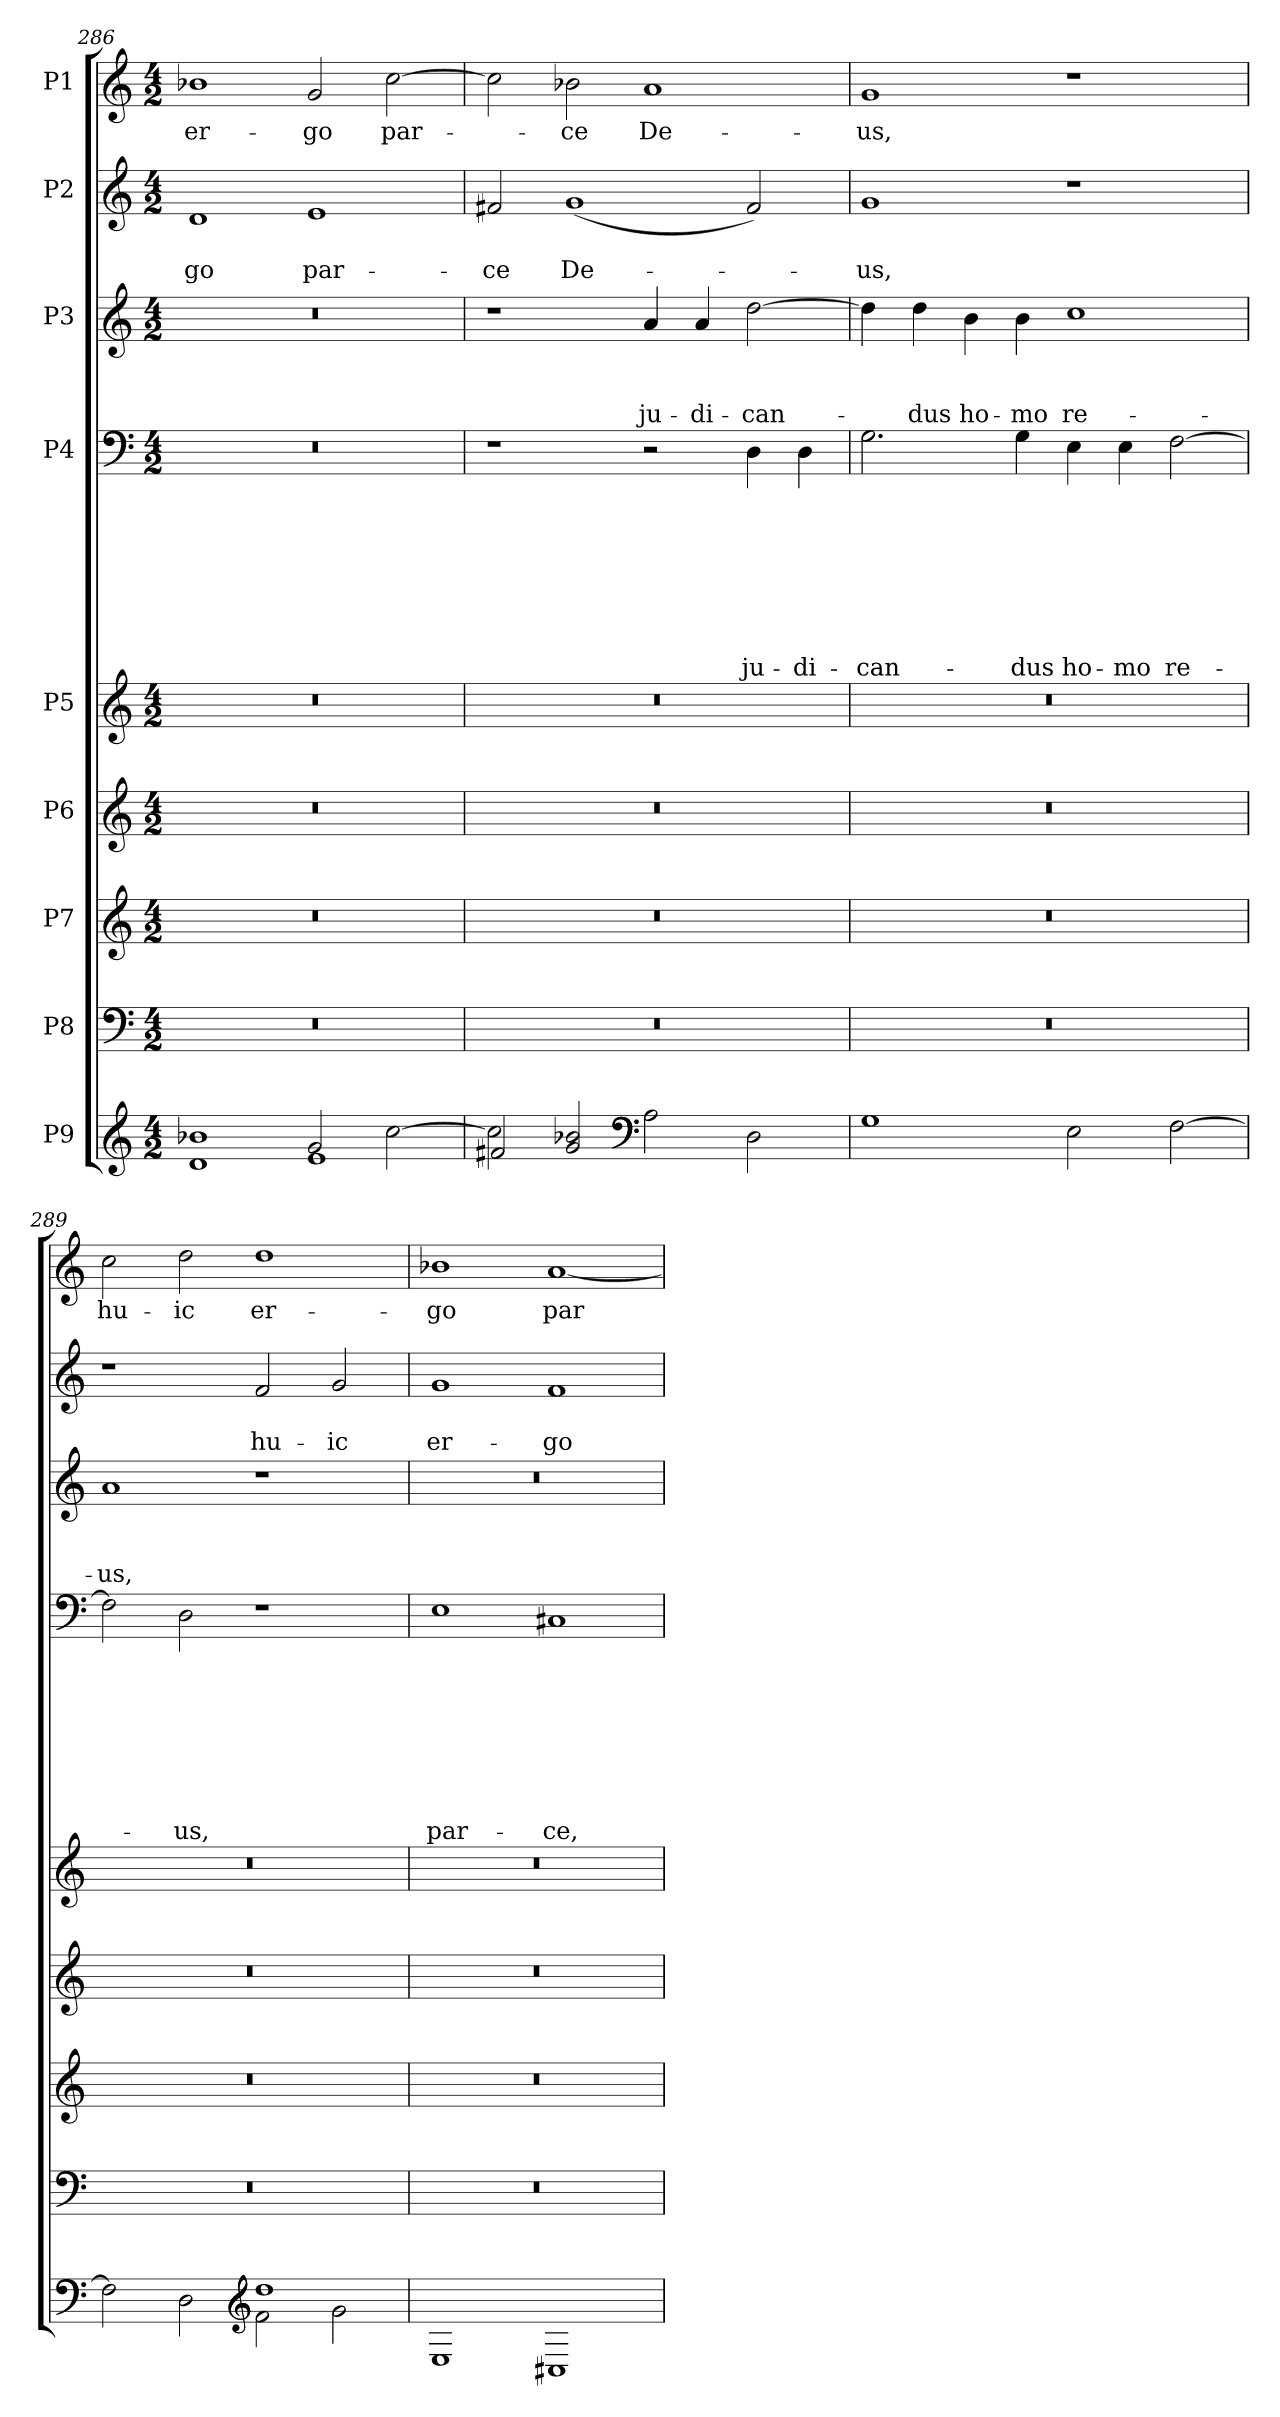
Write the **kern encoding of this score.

**kern	**kern	**kern	**kern	**kern	**kern	**text	**text	**text	**text	**text	**text	**text	**text	**kern	**text	**text	**text	**kern	**text	**text	**kern	**text
*part9	*part8	*part7	*part6	*part5	*part4	*part4	*part4	*part4	*part4	*part4	*part4	*part4	*part4	*part3	*part3	*part3	*part3	*part2	*part2	*part2	*part1	*part1
*staff9	*staff8	*staff7	*staff6	*staff5	*staff4	*staff4	*staff4	*staff4	*staff4	*staff4	*staff4	*staff4	*staff4	*staff3	*staff3	*staff3	*staff3	*staff2	*staff2	*staff2	*staff1	*staff1
*I"P9	*I"P8	*I"P7	*I"P6	*I"P5	*I"P4	*	*	*	*	*	*	*	*	*I"P3	*	*	*	*I"P2	*	*	*I"P1	*
!!LO:PB:g=z
*clefG2	*clefF4	*clefG2	*clefG2	*clefG2	*clefF4	*	*	*	*	*	*	*	*	*clefG2	*	*	*	*clefG2	*	*	*clefG2	*
*	*	*ITrd7c12	*	*	*	*	*	*	*	*	*	*	*	*ITrd7c12	*	*	*	*	*	*	*	*
*k[]	*k[]	*k[]	*k[]	*k[]	*k[]	*	*	*	*	*	*	*	*	*k[]	*	*	*	*k[]	*	*	*k[]	*
*C:	*C:	*C:	*C:	*C:	*C:	*	*	*	*	*	*	*	*	*C:	*	*	*	*C:	*	*	*C:	*
*M4/2	*M4/2	*M4/2	*M4/2	*M4/2	*M4/2	*	*	*	*	*	*	*	*	*M4/2	*	*	*	*M4/2	*	*	*M4/2	*
=286	=286	=286	=286	=286	=286	=286	=286	=286	=286	=286	=286	=286	=286	=286	=286	=286	=286	=286	=286	=286	=286	=286
*^	*	*	*	*	*	*	*	*	*	*	*	*	*	*	*	*	*	*	*	*	*	*
!	!	!	!	!	!	!	!	!	!	!	!	!	!	!	!	!	!	!	!	!	!LO:LY:b	!	!LO:LY:b
1d 1b-X	1ryy	0r	0r	0r	0r	0r	.	.	.	.	.	.	.	.	0r	.	.	.	1d	.	-go	1b-X	er-
!	!	!	!	!	!	!	!	!	!	!	!	!	!	!	!	!	!	!	!	!	!LO:LY:b	!	!LO:LY:b
2g/	1e	.	.	.	.	.	.	.	.	.	.	.	.	.	.	.	.	.	1e	.	par-	2g/	-go
!	!	!	!	!	!	!	!	!	!	!	!	!	!	!	!	!	!	!	!	!	!	!	!LO:LY:b
[>2cc\	.	.	.	.	.	.	.	.	.	.	.	.	.	.	.	.	.	.	.	.	.	[>2cc\	par-
=287	=287	=287	=287	=287	=287	=287	=287	=287	=287	=287	=287	=287	=287	=287	=287	=287	=287	=287	=287	=287	=287	=287	=287
!	!	!	!	!	!	!	!	!	!	!	!	!	!	!	!	!	!	!	!	!	!LO:LY:b	!	!
2cc\]	2f#X/	0r	0r	0r	0r	1r	.	.	.	.	.	.	.	.	1r	.	.	.	2f#X/	.	-ce	2cc\]	.
!	!	!	!	!	!	!	!	!	!	!	!	!	!	!	!	!	!	!	!	!	!LO:LY:b	!	!LO:LY:b
2g/ 2b-X/	2ryy	.	.	.	.	.	.	.	.	.	.	.	.	.	.	.	.	.	(<1g	.	De-	2b-X\	-ce
*clefF4	*	*	*	*	*	*	*	*	*	*	*	*	*	*	*	*	*	*	*	*	*	*	*
!	!	!	!	!	!	!	!	!	!	!	!	!	!	!	!	!	!	!LO:LY:b	!	!	!	!	!LO:LY:b
2A\	1ryy	.	.	.	.	2r	.	.	.	.	.	.	.	.	4A/	.	.	ju-	.	.	.	1a	De-
!	!	!	!	!	!	!	!	!	!	!	!	!	!	!	!	!	!	!LO:LY:b	!	!	!	!	!
.	.	.	.	.	.	.	.	.	.	.	.	.	.	.	4A/	.	.	-di-	.	.	.	.	.
!	!	!	!	!	!	!	!	!	!	!	!	!	!	!LO:LY:b	!	!	!	!LO:LY:b	!	!	!	!	!
2D\	.	.	.	.	.	4D\	.	.	.	.	.	.	.	ju-	[>2d\	.	.	-can-	2f#/)	.	.	.	.
!	!	!	!	!	!	!	!	!	!	!	!	!	!	!LO:LY:b	!	!	!	!	!	!	!	!	!
.	.	.	.	.	.	4D\	.	.	.	.	.	.	.	-di-	.	.	.	.	.	.	.	.	.
=288	=288	=288	=288	=288	=288	=288	=288	=288	=288	=288	=288	=288	=288	=288	=288	=288	=288	=288	=288	=288	=288	=288	=288
!	!	!	!	!	!	!	!	!	!	!	!	!	!	!LO:LY:b	!	!	!	!	!	!	!LO:LY:b	!	!LO:LY:b
1G	0ryy	0r	0r	0r	0r	2.G\	.	.	.	.	.	.	.	-can-	4d\]	.	.	.	1g	.	-us,	1g	-us,
!	!	!	!	!	!	!	!	!	!	!	!	!	!	!	!	!	!	!LO:LY:b	!	!	!	!	!
.	.	.	.	.	.	.	.	.	.	.	.	.	.	.	4d\	.	.	-dus	.	.	.	.	.
!	!	!	!	!	!	!	!	!	!	!	!	!	!	!	!	!	!	!LO:LY:b	!	!	!	!	!
.	.	.	.	.	.	.	.	.	.	.	.	.	.	.	4B\	.	.	ho-	.	.	.	.	.
!	!	!	!	!	!	!	!	!	!	!	!	!	!	!LO:LY:b	!	!	!	!LO:LY:b	!	!	!	!	!
.	.	.	.	.	.	4G\	.	.	.	.	.	.	.	-dus	4B\	.	.	-mo	.	.	.	.	.
!	!	!	!	!	!	!	!	!	!	!	!	!	!	!LO:LY:b	!	!	!	!LO:LY:b	!	!	!	!	!
2E\	.	.	.	.	.	4E\	.	.	.	.	.	.	.	ho-	1c	.	.	re-	1r	.	.	1r	.
!	!	!	!	!	!	!	!	!	!	!	!	!	!	!LO:LY:b	!	!	!	!	!	!	!	!	!
.	.	.	.	.	.	4E\	.	.	.	.	.	.	.	-mo	.	.	.	.	.	.	.	.	.
!	!	!	!	!	!	!	!	!	!	!	!	!	!	!LO:LY:b	!	!	!	!	!	!	!	!	!
[>2F\	.	.	.	.	.	[>2F\	.	.	.	.	.	.	.	re-	.	.	.	.	.	.	.	.	.
=289	=289	=289	=289	=289	=289	=289	=289	=289	=289	=289	=289	=289	=289	=289	=289	=289	=289	=289	=289	=289	=289	=289	=289
!	!	!	!	!	!	!	!	!	!	!	!	!	!	!	!	!	!	!LO:LY:b	!	!	!	!	!LO:LY:b
2F\]	1ryy	0r	0r	0r	0r	2F\]	.	.	.	.	.	.	.	.	1A	.	.	-us,	1r	.	.	2cc\	hu-
!	!	!	!	!	!	!	!	!	!	!	!	!	!	!LO:LY:b	!	!	!	!	!	!	!	!	!LO:LY:b
2D\	.	.	.	.	.	2D\	.	.	.	.	.	.	.	-us,	.	.	.	.	.	.	.	2dd\	-ic
*clefG2	*	*	*	*	*	*	*	*	*	*	*	*	*	*	*	*	*	*	*	*	*	*	*
!	!	!	!	!	!	!	!	!	!	!	!	!	!	!	!	!	!	!	!	!	!LO:LY:b	!	!LO:LY:b
2f\	1dd	.	.	.	.	1r	.	.	.	.	.	.	.	.	1r	.	.	.	2f/	.	hu-	1dd	er-
!	!	!	!	!	!	!	!	!	!	!	!	!	!	!	!	!	!	!	!	!	!LO:LY:b	!	!
2g\	.	.	.	.	.	.	.	.	.	.	.	.	.	.	.	.	.	.	2g/	.	-ic	.	.
=290	=290	=290	=290	=290	=290	=290	=290	=290	=290	=290	=290	=290	=290	=290	=290	=290	=290	=290	=290	=290	=290	=290	=290
!	!	!	!	!	!	!	!	!	!	!	!	!	!	!LO:LY:b	!	!	!	!	!	!	!LO:LY:b	!	!LO:LY:b
1E	0ryy	0r	0r	0r	0r	1E	.	.	.	.	.	.	.	par-	0r	.	.	.	1g	.	er-	1b-X	-go
!	!	!	!	!	!	!	!	!	!	!	!	!	!	!LO:LY:b	!	!	!	!	!	!	!LO:LY:b	!	!LO:LY:b
1C#X	.	.	.	.	.	1C#X	.	.	.	.	.	.	.	-ce,	.	.	.	.	1f	.	-go	[<1a	par-
*v	*v	*	*	*	*	*	*	*	*	*	*	*	*	*	*	*	*	*	*	*	*	*	*
=	=	=	=	=	=	=	=	=	=	=	=	=	=	=	=	=	=	=	=	=	=	=
*-	*-	*-	*-	*-	*-	*-	*-	*-	*-	*-	*-	*-	*-	*-	*-	*-	*-	*-	*-	*-	*-	*-
